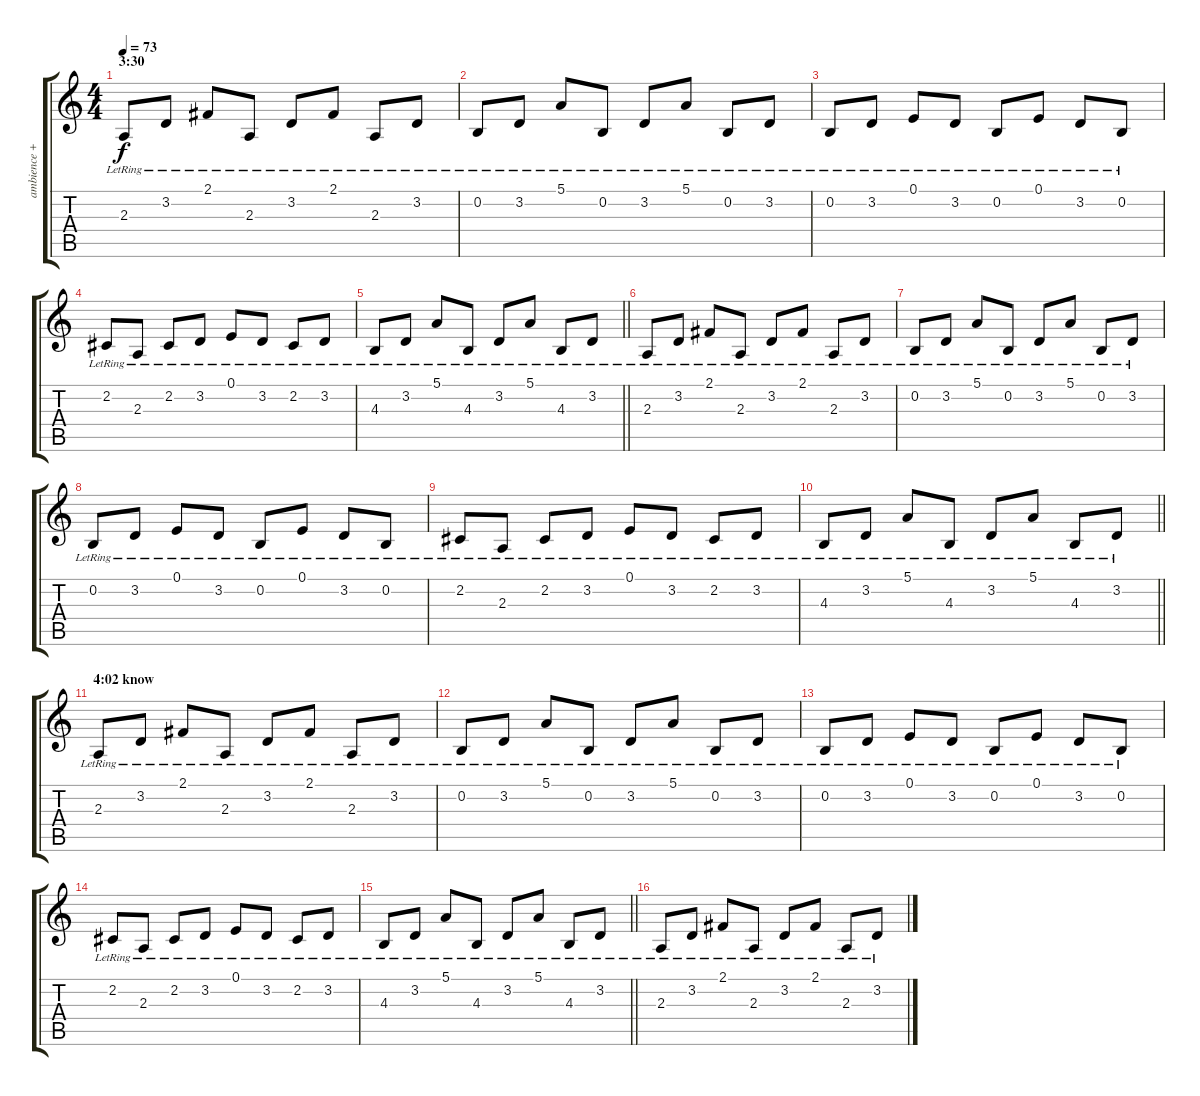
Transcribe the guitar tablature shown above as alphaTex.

\track ("ambience + keys 1" "ambience +") {instrument brightacousticpiano}
\staff {score tabs}
\tuning (E4 B3 G3 D3 A2 E2) {hide}
\ts (4 4)
\section ("" "3:30")
\tempo 73
\clef g2
\ks c
2.3{lr}.8{dy f} 3.2{lr}.8 2.1{lr}.8 2.3{lr}.8 3.2{lr}.8 2.1{lr}.8 2.3{lr}.8 3.2{lr}.8 |
0.2{lr}.8 3.2{lr}.8 5.1{lr}.8 0.2{lr}.8 3.2{lr}.8 5.1{lr}.8 0.2{lr}.8 3.2{lr}.8 |
0.2{lr}.8 3.2{lr}.8 0.1{lr}.8 3.2{lr}.8 0.2{lr}.8 0.1{lr}.8 3.2{lr}.8 0.2{lr}.8 |
2.2{lr}.8 2.3{lr}.8 2.2{lr}.8 3.2{lr}.8 0.1{lr}.8 3.2{lr}.8 2.2{lr}.8 3.2{lr}.8 |
\barLineRight lightlight
4.3{lr}.8 3.2{lr}.8 5.1{lr}.8 4.3{lr}.8 3.2{lr}.8 5.1{lr}.8 4.3{lr}.8 3.2{lr}.8 |
2.3{lr}.8 3.2{lr}.8 2.1{lr}.8 2.3{lr}.8 3.2{lr}.8 2.1{lr}.8 2.3{lr}.8 3.2{lr}.8 |
0.2{lr}.8 3.2{lr}.8 5.1{lr}.8 0.2{lr}.8 3.2{lr}.8 5.1{lr}.8 0.2{lr}.8 3.2{lr}.8 |
0.2{lr}.8 3.2{lr}.8 0.1{lr}.8 3.2{lr}.8 0.2{lr}.8 0.1{lr}.8 3.2{lr}.8 0.2{lr}.8 |
2.2{lr}.8 2.3{lr}.8 2.2{lr}.8 3.2{lr}.8 0.1{lr}.8 3.2{lr}.8 2.2{lr}.8 3.2{lr}.8 |
\barLineRight lightlight
4.3{lr}.8 3.2{lr}.8 5.1{lr}.8 4.3{lr}.8 3.2{lr}.8 5.1{lr}.8 4.3{lr}.8 3.2{lr}.8 |
\section ("" "4:02 know")
2.3{lr}.8 3.2{lr}.8 2.1{lr}.8 2.3{lr}.8 3.2{lr}.8 2.1{lr}.8 2.3{lr}.8 3.2{lr}.8 |
0.2{lr}.8 3.2{lr}.8 5.1{lr}.8 0.2{lr}.8 3.2{lr}.8 5.1{lr}.8 0.2{lr}.8 3.2{lr}.8 |
0.2{lr}.8 3.2{lr}.8 0.1{lr}.8 3.2{lr}.8 0.2{lr}.8 0.1{lr}.8 3.2{lr}.8 0.2{lr}.8 |
2.2{lr}.8 2.3{lr}.8 2.2{lr}.8 3.2{lr}.8 0.1{lr}.8 3.2{lr}.8 2.2{lr}.8 3.2{lr}.8 |
\barLineRight lightlight
4.3{lr}.8 3.2{lr}.8 5.1{lr}.8 4.3{lr}.8 3.2{lr}.8 5.1{lr}.8 4.3{lr}.8 3.2{lr}.8 |
2.3{lr}.8 3.2{lr}.8 2.1{lr}.8 2.3{lr}.8 3.2{lr}.8 2.1{lr}.8 2.3{lr}.8 3.2{lr}.8
